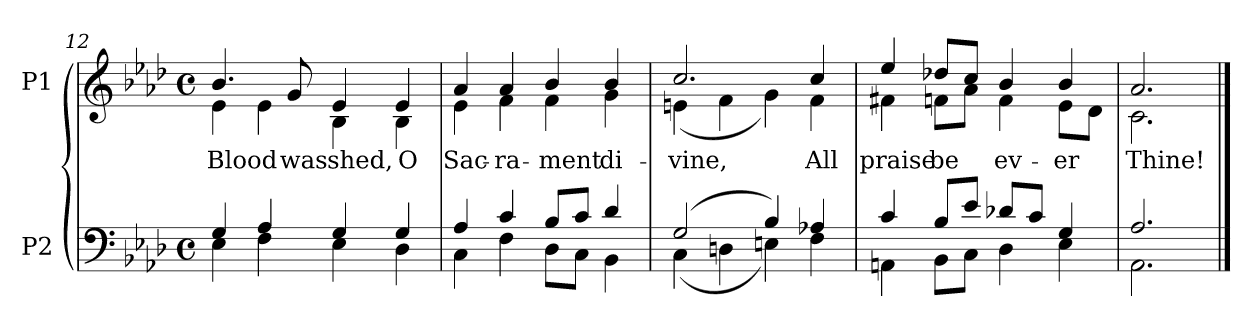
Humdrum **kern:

**kern	**kern	**text
*part2	*part1	*part1
*staff2	*staff1	*staff1
*I"P2	*I"P1	*
*clefF4	*clefG2	*
*k[b-e-a-d-]	*k[b-e-a-d-]	*
*A-:	*A-:	*
*M4/4	*M4/4	*
*met(c)	*met(c)	*
=12	=12	=12
*^	*	*
!	!	!	!LO:LY:b:color=#000000
*	*	*^	*
4Gi/	4E-i\	4.b-i/	4e-i\	Blood
4A-i/	4Fi\	.	4e-i\	.
!	!	!	!	!LO:LY:b:color=#000000
.	.	8gi/	.	was
!	!	!	!	!LO:LY:b:color=#000000
4Gi/	4E-i\	4e-i/	4B-i\	shed,
!	!	!	!	!LO:LY:b:color=#000000
4Gi/	4D-i\	4e-i/	4B-i\	O
!!LO:LB:g=z	!!
=13	=13	=13	=13	=13
!	!	!	!	!LO:LY:b:color=#000000
4A-i/	4Ci\	4a-i/	4e-i\	Sac-
!	!	!	!	!LO:LY:b:color=#000000
4ci/	4Fi\	4a-i/	4fi\	-ra-
!	!	!	!	!LO:LY:b:color=#000000
8B-i/L	8D-i\L	4b-i/	4fi\	-ment
8ci/J	8Ci\J	.	.	.
!	!	!	!	!LO:LY:b:color=#000000
4d-i/	4BB-i\	4b-i/	4gi\	di-
=14	=14	=14	=14	=14
!	!	!	!	!LO:LY:b:color=#000000
(2Gi/	(4Ci\	2.cci/	(4eni\	-vine,
.	4Dni\	.	4fi\	.
4B-i/)	4Eni\)	.	4gi\)	.
!	!	!	!	!LO:LY:b:color=#000000
4A-Xi/	4Fi\	4cci/	4fi\	All
=15	=15	=15	=15	=15
!	!	!	!	!LO:LY:b:color=#000000
4ci/	4AAni\	4ee-i/	4f#Xi\	praise
!	!	!	!	!LO:LY:b:color=#000000
8B-i/L	8BB-i\L	8dd-Xi/L	8fni\L	be
8e-i/J	8Ci\J	8cci/J	8a-i\J	.
!	!	!	!	!LO:LY:b:color=#000000
8d-Xi/L	4D-i\	4b-i/	4fi\	ev-
8ci/J	.	.	.	.
!	!	!	!	!LO:LY:b:color=#000000
4Gi/	4E-i\	4b-i/	8e-i\L	-er
.	.	.	8d-i\J	.
=16	=16	=16	=16	=16
!	!	!	!	!LO:LY:b:color=#000000
2.A-i/	2.AA-i\	2.a-i/	2.ci\	Thine!
*v	*v	*	*	*
*	*v	*v	*
==	==	==
*-	*-	*-
